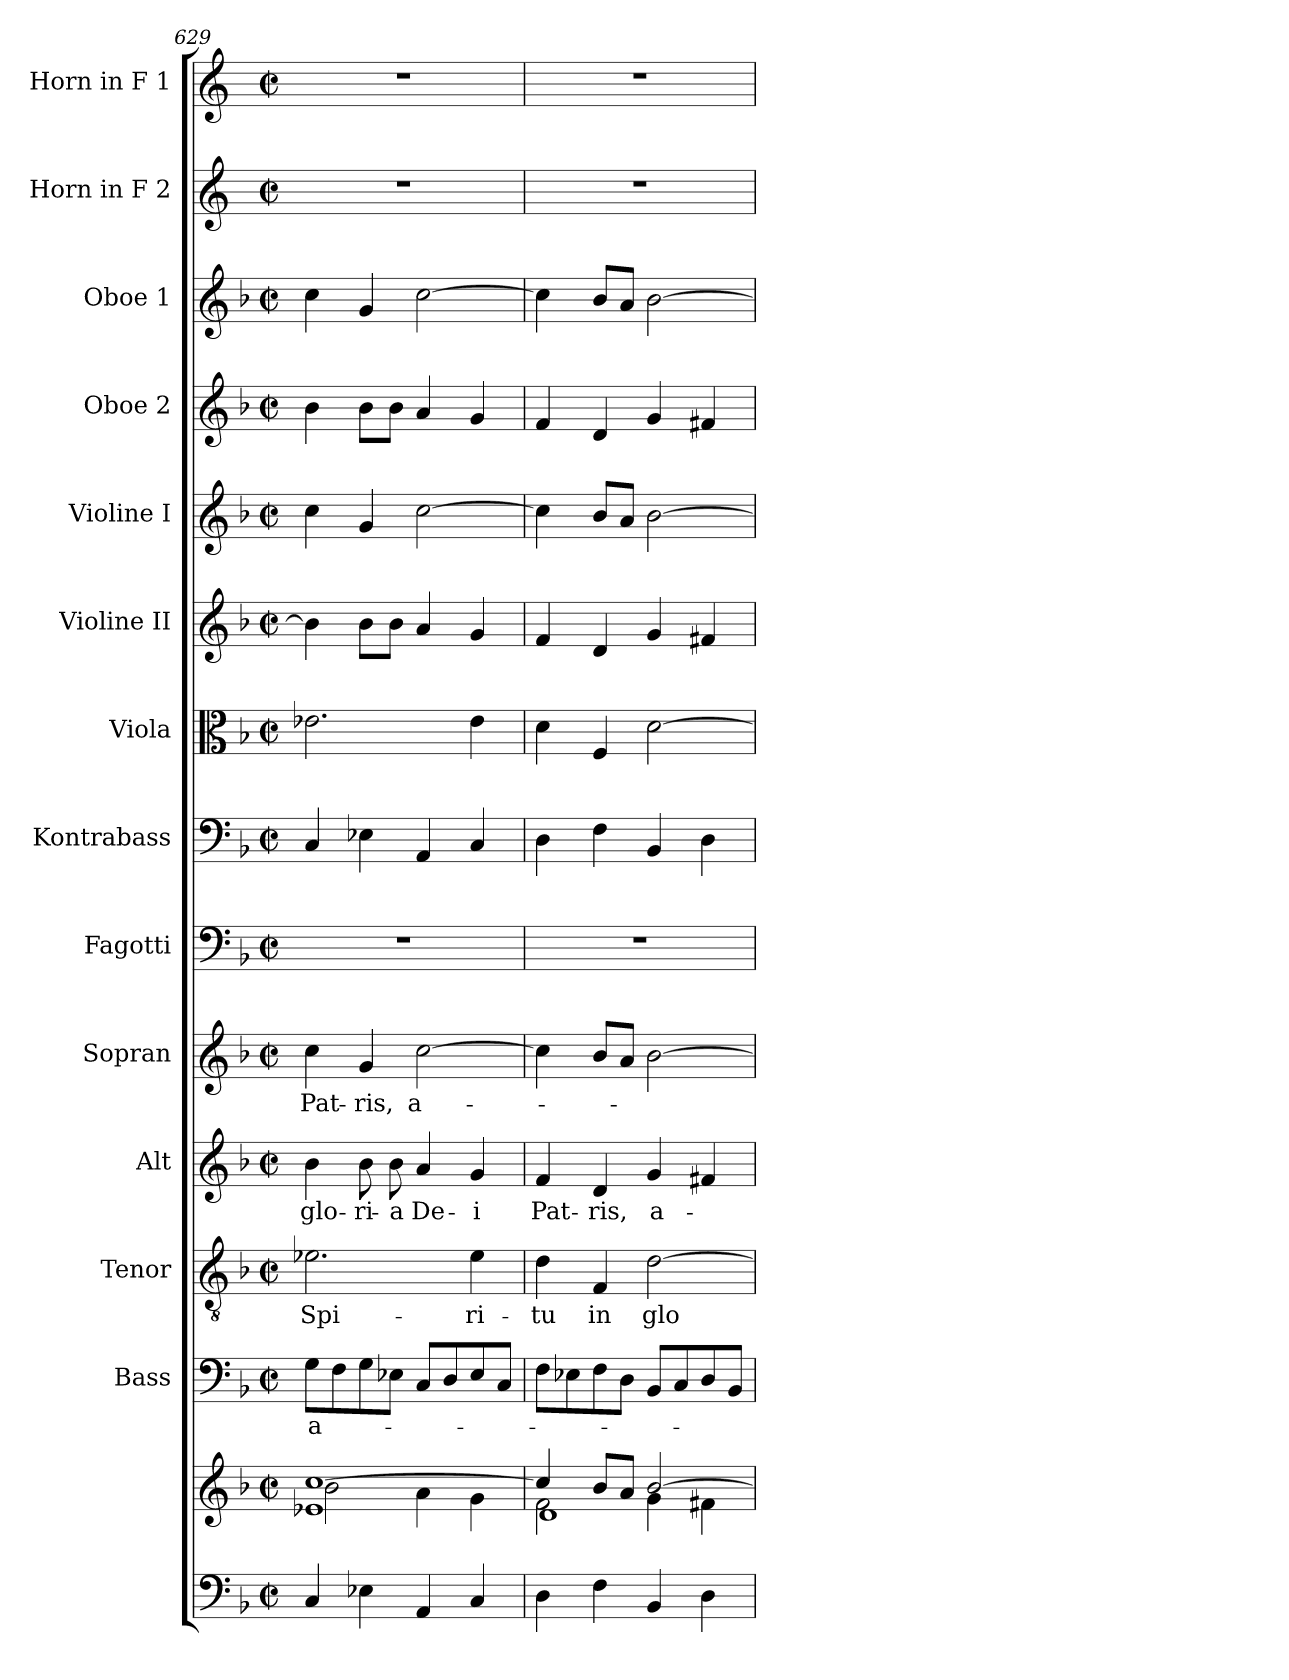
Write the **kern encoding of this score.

**kern	**kern	**kern	**text	**kern	**text	**kern	**text	**kern	**text	**kern	**kern	**kern	**kern	**kern	**kern	**kern	**kern	**kern
*part14	*part14	*part13	*part13	*part12	*part12	*part11	*part11	*part10	*part10	*part9	*part8	*part7	*part6	*part5	*part4	*part3	*part2	*part1
*staff15	*staff14	*staff13	*staff13	*staff12	*staff12	*staff11	*staff11	*staff10	*staff10	*staff9	*staff8	*staff7	*staff6	*staff5	*staff4	*staff3	*staff2	*staff1
*	*	*I"Bass	*	*I"Tenor	*	*I"Alt	*	*I"Sopran	*	*I"Fagotti	*I"Kontrabass	*I"Viola	*I"Violine II	*I"Violine I	*I"Oboe 2	*I"Oboe 1	*I"Horn in F 2	*I"Horn in F 1
*	*	*I'B.	*	*I'T.	*	*I'A.	*	*I'S.	*	*I'Fg.	*I'Kb.	*I'Vla.	*I'Vl. II	*I'Vl. I	*I'Ob. 2	*I'Ob. 1	*	*
*clefF4	*clefG2	*clefF4	*	*clefGv2	*	*clefG2	*	*clefG2	*	*clefF4	*clefF4	*clefC3	*clefG2	*clefG2	*clefG2	*clefG2	*clefG2	*clefG2
*	*	*	*	*	*	*	*	*	*	*	*ITrd7c12	*	*	*	*	*	*ITrd4c7	*ITrd4c7
*k[b-]	*k[b-]	*k[b-]	*	*k[b-]	*	*k[b-]	*	*k[b-]	*	*k[b-]	*k[b-]	*k[b-]	*k[b-]	*k[b-]	*k[b-]	*k[b-]	*k[b-]	*k[b-]
*F:	*F:	*F:	*	*F:	*	*F:	*	*F:	*	*F:	*F:	*F:	*F:	*F:	*F:	*F:	*F:	*F:
*M2/2	*M2/2	*M2/2	*	*M2/2	*	*M2/2	*	*M2/2	*	*M2/2	*M2/2	*M2/2	*M2/2	*M2/2	*M2/2	*M2/2	*M2/2	*M2/2
*met(c|)	*met(c|)	*met(c|)	*	*met(c|)	*	*met(c|)	*	*met(c|)	*	*met(c|)	*met(c|)	*met(c|)	*met(c|)	*met(c|)	*met(c|)	*met(c|)	*met(c|)	*met(c|)
=629	=629	=629	=629	=629	=629	=629	=629	=629	=629	=629	=629	=629	=629	=629	=629	=629	=629	=629
*	*^	*	*	*	*	*	*	*	*	*	*	*	*	*	*	*	*	*
!	!	!	!	!LO:LY:b	!	!LO:LY:b	!	!LO:LY:b	!	!LO:LY:b	!	!	!	!	!	!	!	!	!
4C/	1e-X [>1cc	2b-\	8G\L	a-	2.e-X\	Spi-	4b-\	glo-	4cc\	Pat-	1r	4CC/	2.e-X\	4b-\]	4cc\	4b-\	4cc\	1r	1r
.	.	.	8F\	.	.	.	.	.	.	.	.	.	.	.	.	.	.	.	.
!	!	!	!	!	!	!	!	!LO:LY:b	!	!LO:LY:b	!	!	!	!	!	!	!	!	!
4E-X\	.	.	8G\	.	.	.	8b-\	-ri-	4g/	-ris,	.	4EE-X\	.	8b-\L	4g/	8b-\L	4g/	.	.
!	!	!	!	!	!	!	!	!LO:LY:b	!	!	!	!	!	!	!	!	!	!	!
.	.	.	8E-X\J	.	.	.	8b-\	-a	.	.	.	.	.	8b-\J	.	8b-\J	.	.	.
!	!	!	!	!	!	!	!	!LO:LY:b	!	!LO:LY:b	!	!	!	!	!	!	!	!	!
4AA/	.	4a\	8C/L	.	.	.	4a/	De-	[2cc\	a-	.	4AAA/	.	4a/	[2cc\	4a/	[2cc\	.	.
.	.	.	8D/	.	.	.	.	.	.	.	.	.	.	.	.	.	.	.	.
!	!	!	!	!	!	!LO:LY:b	!	!LO:LY:b	!	!	!	!	!	!	!	!	!	!	!
4C/	.	4g\	8E-/	.	4e-\	-ri-	4g/	-i	.	.	.	4CC/	4e-\	4g/	.	4g/	.	.	.
.	.	.	8C/J	.	.	.	.	.	.	.	.	.	.	.	.	.	.	.	.
=630	=630	=630	=630	=630	=630	=630	=630	=630	=630	=630	=630	=630	=630	=630	=630	=630	=630	=630	=630
*	*	*^	*	*	*	*	*	*	*	*	*	*	*	*	*	*	*	*	*
!	!	!	!	!	!	!	!LO:LY:b	!	!LO:LY:b	!	!	!	!	!	!	!	!	!	!	!
4D\	4cc/]	2f\	1d	8F\L	.	4d\	-tu	4f/	Pat-	4cc\]	.	1r	4DD\	4d\	4f/	4cc\]	4f/	4cc\]	1r	1r
.	.	.	.	8E-X\	.	.	.	.	.	.	.	.	.	.	.	.	.	.	.	.
!	!	!	!	!	!	!	!LO:LY:b	!	!LO:LY:b	!	!	!	!	!	!	!	!	!	!	!
4F\	8b-/L	.	.	8F\	.	4F/	in	4d/	-ris,	8b-/L	.	.	4FF\	4F/	4d/	8b-/L	4d/	8b-/L	.	.
.	8a/J	.	.	8D\J	.	.	.	.	.	8a/J	.	.	.	.	.	8a/J	.	8a/J	.	.
!	!	!	!	!	!	!	!LO:LY:b	!	!LO:LY:b	!	!	!	!	!	!	!	!	!	!	!
4BB-/	[>2b-/	4g\	.	8BB-/L	.	[2d\	glo-	4g/	a-	[2b-\	.	.	4BBB-/	[2d\	4g/	[2b-\	4g/	[2b-\	.	.
.	.	.	.	8C/	.	.	.	.	.	.	.	.	.	.	.	.	.	.	.	.
4D\	.	4f#X\	.	8D/	.	.	.	4f#X/	.	.	.	.	4DD\	.	4f#X/	.	4f#X/	.	.	.
.	.	.	.	8BB-/J	.	.	.	.	.	.	.	.	.	.	.	.	.	.	.	.
*	*v	*v	*v	*	*	*	*	*	*	*	*	*	*	*	*	*	*	*	*	*
=	=	=	=	=	=	=	=	=	=	=	=	=	=	=	=	=	=	=
*-	*-	*-	*-	*-	*-	*-	*-	*-	*-	*-	*-	*-	*-	*-	*-	*-	*-	*-
